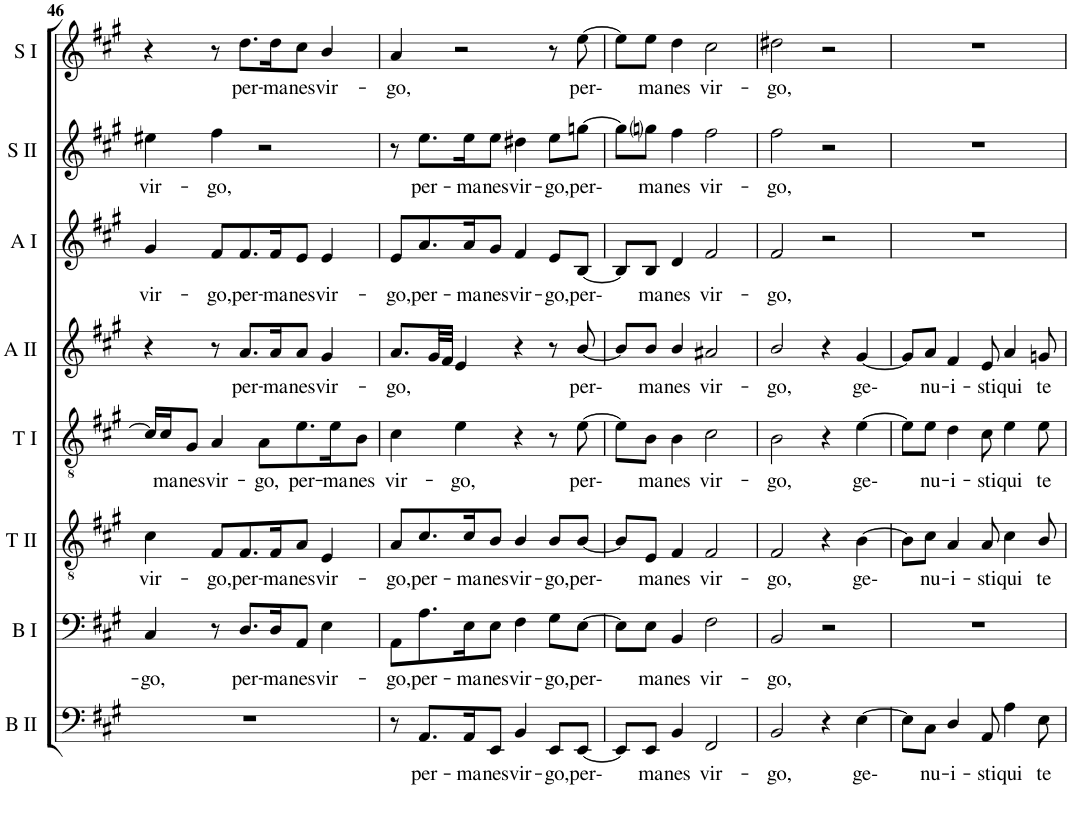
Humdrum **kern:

**kern	**text	**kern	**text	**kern	**text	**kern	**text	**kern	**text	**kern	**text	**kern	**text	**kern	**text
*part8	*part8	*part7	*part7	*part6	*part6	*part5	*part5	*part4	*part4	*part3	*part3	*part2	*part2	*part1	*part1
*staff8	*staff8	*staff7	*staff7	*staff6	*staff6	*staff5	*staff5	*staff4	*staff4	*staff3	*staff3	*staff2	*staff2	*staff1	*staff1
*I"Bass II	*	*I"Bass I	*	*I"Tenor II	*	*I"Tenor I	*	*I"Alto II	*	*I"Alto I	*	*I"Soprano II	*	*I"Soprano I	*
*I'B II	*	*I'B I	*	*I'T II	*	*I'T I	*	*I'A II	*	*I'A I	*	*I'S II	*	*I'S I	*
!!LO:PB:g=z
*clefF4	*	*clefF4	*	*clefGv2	*	*clefGv2	*	*clefG2	*	*clefG2	*	*clefG2	*	*clefG2	*
*k[f#c#g#]	*	*k[f#c#g#]	*	*k[f#c#g#]	*	*k[f#c#g#]	*	*k[f#c#g#]	*	*k[f#c#g#]	*	*k[f#c#g#]	*	*k[f#c#g#]	*
*A:	*	*A:	*	*A:	*	*A:	*	*A:	*	*A:	*	*A:	*	*A:	*
*M2/2	*	*M2/2	*	*M2/2	*	*M2/2	*	*M2/2	*	*M2/2	*	*M2/2	*	*M2/2	*
*met(c|)	*	*met(c|)	*	*met(c|)	*	*met(c|)	*	*met(c|)	*	*met(c|)	*	*met(c|)	*	*met(c|)	*
=46	=46	=46	=46	=46	=46	=46	=46	=46	=46	=46	=46	=46	=46	=46	=46
!	!	!	!LO:LY:b	!	!LO:LY:b	!	!	!	!	!	!LO:LY:b	!	!LO:LY:b	!	!
1r	.	4C#/	-go,	4c#\	vir-	16c#/LL]	.	4r	.	4g#/	vir-	4ee#X\	vir-	4r	.
!	!	!	!	!	!	!	!LO:LY:b	!	!	!	!	!	!	!	!
.	.	.	.	.	.	16c#/J	ma-	.	.	.	.	.	.	.	.
!	!	!	!	!	!	!	!LO:LY:b	!	!	!	!	!	!	!	!
.	.	.	.	.	.	8G#/J	-nes	.	.	.	.	.	.	.	.
!	!	!	!	!	!LO:LY:b	!	!LO:LY:b	!	!	!	!LO:LY:b	!	!LO:LY:b	!	!
.	.	8r	.	8F#/L	-go,	4A/	vir-	8r	.	8f#/L	-go,	4ff#\	-go,	8r	.
!	!	!	!LO:LY:b	!	!LO:LY:b	!	!	!	!LO:LY:b	!	!LO:LY:b	!	!	!	!LO:LY:b
.	.	8.D/L	per-	8.F#/	per-	.	.	8.a/L	per-	8.f#/	per-	.	.	8.dd\L	per-
!	!	!	!	!	!	!	!LO:LY:b	!	!	!	!	!	!	!	!
.	.	.	.	.	.	8A\L	-go,	.	.	.	.	2r	.	.	.
!	!	!	!LO:LY:b	!	!LO:LY:b	!	!	!	!LO:LY:b	!	!LO:LY:b	!	!	!	!LO:LY:b
.	.	16D/K	-ma-	16F#/K	-ma-	.	.	16a/K	-ma-	16f#/K	-ma-	.	.	16dd\K	-ma-
!	!	!	!LO:LY:b	!	!LO:LY:b	!	!LO:LY:b	!	!LO:LY:b	!	!LO:LY:b	!	!	!	!LO:LY:b
.	.	8AA/J	-nes	8A/J	-nes	8.e\	per-	8a/J	-nes	8e/J	-nes	.	.	8cc#\J	-nes
!	!	!	!LO:LY:b	!	!LO:LY:b	!	!	!	!LO:LY:b	!	!LO:LY:b	!	!	!	!LO:LY:b
.	.	4E\	vir-	4E/	vir-	.	.	4g#/	vir-	4e/	vir-	.	.	4b/	vir-
!	!	!	!	!	!	!	!LO:LY:b	!	!	!	!	!	!	!	!
.	.	.	.	.	.	16e\K	-ma-	.	.	.	.	.	.	.	.
!	!	!	!	!	!	!	!LO:LY:b	!	!	!	!	!	!	!	!
.	.	.	.	.	.	8B\J	-nes	.	.	.	.	.	.	.	.
=47	=47	=47	=47	=47	=47	=47	=47	=47	=47	=47	=47	=47	=47	=47	=47
!	!	!	!LO:LY:b	!	!LO:LY:b	!	!LO:LY:b	!	!LO:LY:b	!	!LO:LY:b	!	!	!	!LO:LY:b
8r	.	8AA\L	-go,	8A/L	-go,	4c#\	vir-	8.a/L	-go,	8e/L	-go,	8r	.	4a/	-go,
!	!LO:LY:b	!	!LO:LY:b	!	!LO:LY:b	!	!	!	!	!	!LO:LY:b	!	!LO:LY:b	!	!
8.AA/L	per-	8.A\	per-	8.c#/	per-	.	.	.	.	8.a/	per-	8.ee\L	per-	.	.
.	.	.	.	.	.	.	.	32g#/LL	.	.	.	.	.	.	.
.	.	.	.	.	.	.	.	32f#/JJJ	.	.	.	.	.	.	.
!	!	!	!	!	!	!	!LO:LY:b	!	!	!	!	!	!	!	!
.	.	.	.	.	.	4e\	-go,	4e/	.	.	.	.	.	2r	.
!	!LO:LY:b	!	!LO:LY:b	!	!LO:LY:b	!	!	!	!	!	!LO:LY:b	!	!LO:LY:b	!	!
16AA/K	-ma-	16E\K	-ma-	16c#/K	-ma-	.	.	.	.	16a/K	-ma-	16ee\K	-ma-	.	.
!	!LO:LY:b	!	!LO:LY:b	!	!LO:LY:b	!	!	!	!	!	!LO:LY:b	!	!LO:LY:b	!	!
8EE/J	-nes	8E\J	-nes	8B/J	-nes	.	.	.	.	8g#/J	-nes	8ee\J	-nes	.	.
!	!LO:LY:b	!	!LO:LY:b	!	!LO:LY:b	!	!	!	!	!	!LO:LY:b	!	!LO:LY:b	!	!
4BB/	vir-	4F#\	vir-	4B/	vir-	4r	.	4r	.	4f#/	vir-	4dd#X\	vir-	.	.
!	!LO:LY:b	!	!LO:LY:b	!	!LO:LY:b	!	!	!	!	!	!LO:LY:b	!	!LO:LY:b	!	!
8EE/L	-go,	8G#\L	-go,	8B/L	-go,	8r	.	8r	.	8e/L	-go,	8ee\L	-go,	8r	.
!	!LO:LY:b	!	!LO:LY:b	!	!LO:LY:b	!	!LO:LY:b	!	!LO:LY:b	!	!LO:LY:b	!	!LO:LY:b	!	!LO:LY:b
[8EE/J	per-	[8E\J	per-	[8B/J	per-	[8e\	per-	[8b/	per-	[8B/J	per-	[8ggn\J	per-	[8ee\	per-
=48	=48	=48	=48	=48	=48	=48	=48	=48	=48	=48	=48	=48	=48	=48	=48
8EE/L]	.	8E\L]	.	8B/L]	.	8e\L]	.	8b/L]	.	8B/L]	.	8gg\L]	.	8ee\L]	.
!	!LO:LY:b	!	!LO:LY:b	!	!LO:LY:b	!	!LO:LY:b	!	!LO:LY:b	!	!LO:LY:b	!	!LO:LY:b	!	!LO:LY:b
8EE/J	ma-	8E\J	ma-	8E/J	ma-	8B\J	ma-	8b/J	ma-	8B/J	ma-	8ggni\J	ma-	8ee\J	ma-
!	!LO:LY:b	!	!LO:LY:b	!	!LO:LY:b	!	!LO:LY:b	!	!LO:LY:b	!	!LO:LY:b	!	!LO:LY:b	!	!LO:LY:b
4BB/	-nes	4BB/	-nes	4F#/	-nes	4B\	-nes	4b/	-nes	4d/	-nes	4ff#\	-nes	4dd\	-nes
!	!LO:LY:b	!	!LO:LY:b	!	!LO:LY:b	!	!LO:LY:b	!	!LO:LY:b	!	!LO:LY:b	!	!LO:LY:b	!	!LO:LY:b
2FF#/	vir-	2F#\	vir-	2F#/	vir-	2c#\	vir-	2a#X/	vir-	2f#/	vir-	2ff#\	vir-	2cc#\	vir-
=49	=49	=49	=49	=49	=49	=49	=49	=49	=49	=49	=49	=49	=49	=49	=49
!	!LO:LY:b	!	!LO:LY:b	!	!LO:LY:b	!	!LO:LY:b	!	!LO:LY:b	!	!LO:LY:b	!	!LO:LY:b	!	!LO:LY:b
2BB/	-go,	2BB/	-go,	2F#/	-go,	2B\	-go,	2b/	-go,	2f#/	-go,	2ff#\	-go,	2dd#X\	-go,
4r	.	2r	.	4r	.	4r	.	4r	.	2r	.	2r	.	2r	.
!	!LO:LY:b	!	!	!	!LO:LY:b	!	!LO:LY:b	!	!LO:LY:b	!	!	!	!	!	!
[4E\	ge-	.	.	[4B\	ge-	[4e\	ge-	[4g#/	ge-	.	.	.	.	.	.
=50	=50	=50	=50	=50	=50	=50	=50	=50	=50	=50	=50	=50	=50	=50	=50
8E\L]	.	1r	.	8B\L]	.	8e\L]	.	8g#/L]	.	1r	.	1r	.	1r	.
!	!LO:LY:b	!	!	!	!LO:LY:b	!	!LO:LY:b	!	!LO:LY:b	!	!	!	!	!	!
8C#\J	nu-	.	.	8c#\J	nu-	8e\J	nu-	8a/J	nu-	.	.	.	.	.	.
!	!LO:LY:b	!	!	!	!LO:LY:b	!	!LO:LY:b	!	!LO:LY:b	!	!	!	!	!	!
4D/	-i-	.	.	4A/	-i-	4d\	-i-	4f#/	-i-	.	.	.	.	.	.
!	!LO:LY:b	!	!	!	!LO:LY:b	!	!LO:LY:b	!	!LO:LY:b	!	!	!	!	!	!
8AA/	-sti	.	.	8A/	-sti	8c#\	-sti	8e/	-sti	.	.	.	.	.	.
!	!LO:LY:b	!	!	!	!LO:LY:b	!	!LO:LY:b	!	!LO:LY:b	!	!	!	!	!	!
4A\	qui	.	.	4c#\	qui	4e\	qui	4a/	qui	.	.	.	.	.	.
!	!LO:LY:b	!	!	!	!LO:LY:b	!	!LO:LY:b	!	!LO:LY:b	!	!	!	!	!	!
8E\	te	.	.	8B/	te	8e\	te	8gn/	te	.	.	.	.	.	.
=	=	=	=	=	=	=	=	=	=	=	=	=	=	=	=
*-	*-	*-	*-	*-	*-	*-	*-	*-	*-	*-	*-	*-	*-	*-	*-
